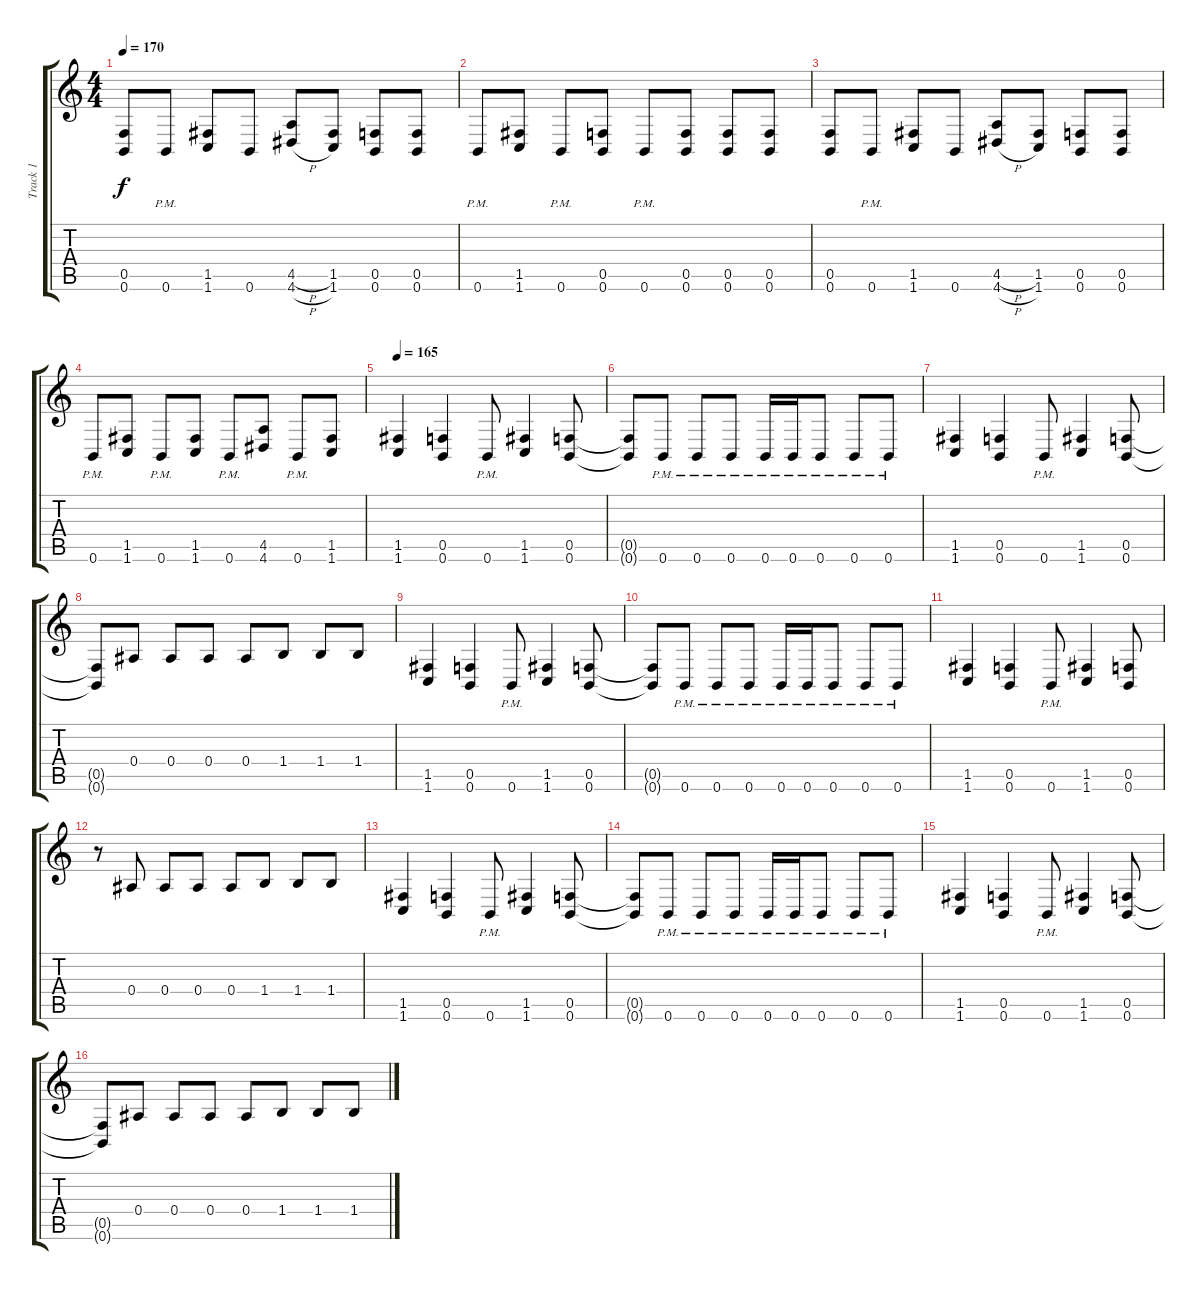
\track ("Track 1" "Track 1") {instrument distortionguitar}
\staff {score tabs}
\tuning (C4 G3 Eb3 Bb2 F2 B1) {hide}
\ts (4 4)
\tempo 170
\clef g2
\ks c
(0.5 0.6).8{dy f volume 16 balance 0} 0.6{pm}.8 (1.5 1.6).8 0.6.8 (4.5{h} 4.6{h}).8 (1.5 1.6).8 (0.5 0.6).8 (0.5 0.6).8 |
0.6{pm}.8 (1.5 1.6).8 0.6{pm}.8 (0.5 0.6).8 0.6{pm}.8 (0.5 0.6).8 (0.5 0.6).8 (0.5 0.6).8 |
(0.5 0.6).8 0.6{pm}.8 (1.5 1.6).8 0.6.8 (4.5{h} 4.6{h}).8 (1.5 1.6).8 (0.5 0.6).8 (0.5 0.6).8 |
0.6{pm}.8 (1.5 1.6).8 0.6{pm}.8 (1.5 1.6).8 0.6{pm}.8 (4.5 4.6).8 0.6{pm}.8 (1.5 1.6).8 |
\tempo 165
(1.5 1.6).4 (0.5 0.6).4 0.6{pm}.8 (1.5 1.6).4 (0.5 0.6).8 |
(0.5{t} 0.6{t}).8 0.6{pm}.8 0.6{pm}.8 0.6{pm}.8 0.6{pm}.16 0.6{pm}.16 0.6{pm}.8 0.6{pm}.8 0.6{pm}.8 |
(1.5 1.6).4 (0.5 0.6).4 0.6{pm}.8 (1.5 1.6).4 (0.5 0.6).8 |
(0.5{t} 0.6{t}).8 0.4.8 0.4.8 0.4.8 0.4.8 1.4.8 1.4.8 1.4.8 |
(1.5 1.6).4 (0.5 0.6).4 0.6{pm}.8 (1.5 1.6).4 (0.5 0.6).8 |
(0.5{t} 0.6{t}).8 0.6{pm}.8 0.6{pm}.8 0.6{pm}.8 0.6{pm}.16 0.6{pm}.16 0.6{pm}.8 0.6{pm}.8 0.6{pm}.8 |
(1.5 1.6).4 (0.5 0.6).4 0.6{pm}.8 (1.5 1.6).4 (0.5 0.6).8 |
r.8 0.4.8 0.4.8 0.4.8 0.4.8 1.4.8 1.4.8 1.4.8 |
(1.5 1.6).4 (0.5 0.6).4 0.6{pm}.8 (1.5 1.6).4 (0.5 0.6).8 |
(0.5{t} 0.6{t}).8 0.6{pm}.8 0.6{pm}.8 0.6{pm}.8 0.6{pm}.16 0.6{pm}.16 0.6{pm}.8 0.6{pm}.8 0.6{pm}.8 |
(1.5 1.6).4 (0.5 0.6).4 0.6{pm}.8 (1.5 1.6).4 (0.5 0.6).8 |
(0.5{t} 0.6{t}).8 0.4.8 0.4.8 0.4.8 0.4.8 1.4.8 1.4.8 1.4.8
